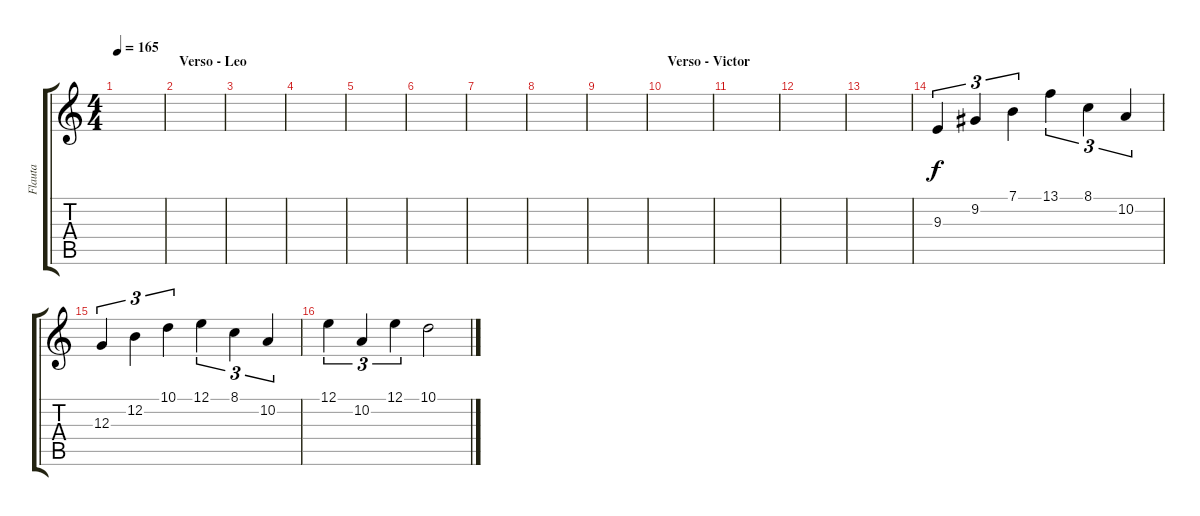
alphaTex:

\track ("Flauta" "Flauta") {instrument flute}
\staff {score tabs}
\tuning (E4 B3 G3 D3 A2 E2) {hide}
\ts (4 4)
\tempo 165
\clef g2
\ks c
|
\section ("" "Verso - Leo")
|
|
|
|
|
|
|
|
\section ("" "Verso - Victor")
|
|
|
|
9.3.4{tu (3 2)} 9.2.4{tu (3 2)} 7.1.4{tu (3 2)} 13.1.4{tu (3 2)} 8.1.4{tu (3 2)} 10.2.4{tu (3 2)} |
12.3.4{tu (3 2)} 12.2.4{tu (3 2)} 10.1.4{tu (3 2)} 12.1.4{tu (3 2)} 8.1.4{tu (3 2)} 10.2.4{tu (3 2)} |
12.1.4{tu (3 2)} 10.2.4{tu (3 2)} 12.1.4{tu (3 2)} 10.1.2
